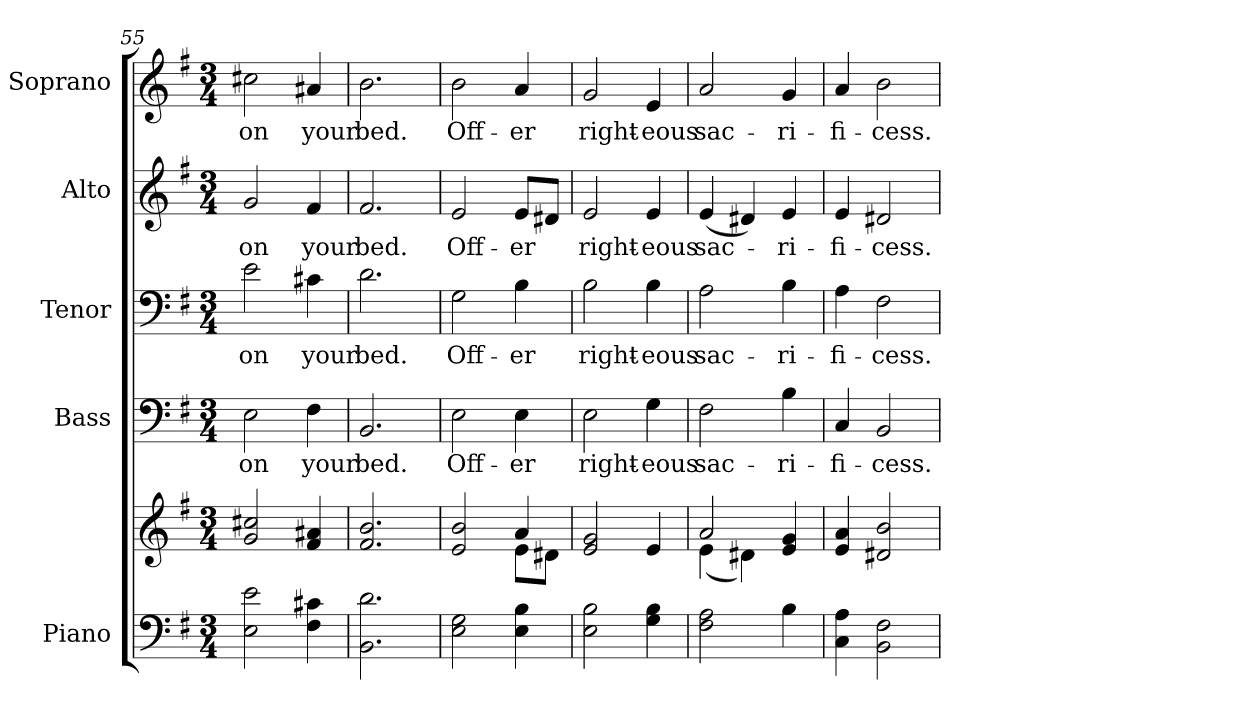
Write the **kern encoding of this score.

**kern	**kern	**kern	**text	**kern	**text	**kern	**text	**kern	**text
*part5	*part5	*part4	*part4	*part3	*part3	*part2	*part2	*part1	*part1
*staff6	*staff5	*staff4	*staff4	*staff3	*staff3	*staff2	*staff2	*staff1	*staff1
*I"Piano	*	*I"Bass	*	*I"Tenor	*	*I"Alto	*	*I"Soprano	*
*I'Pno.	*	*I'B.	*	*I'T.	*	*I'A.	*	*I'S.	*
*clefF4	*clefG2	*clefF4	*	*clefF4	*	*clefG2	*	*clefG2	*
*k[f#]	*k[f#]	*k[f#]	*	*k[f#]	*	*k[f#]	*	*k[f#]	*
*G:	*G:	*G:	*	*G:	*	*G:	*	*G:	*
*M3/4	*M3/4	*M3/4	*	*M3/4	*	*M3/4	*	*M3/4	*
=55	=55	=55	=55	=55	=55	=55	=55	=55	=55
!	!	!	!LO:LY:b:color=#000000	!	!	!	!	!	!
!	!	!	!	!	!LO:LY:b:color=#000000	!	!	!	!
!	!	!	!	!	!	!	!LO:LY:b:color=#000000	!	!
!	!	!	!	!	!	!	!	!	!LO:LY:b:color=#000000
2Ei\ 2ei	2gi/ 2cc#Xi	2Ei\	-on	2ei\	-on	2gi/	-on	2cc#Xi\	-on
!	!	!	!LO:LY:b:color=#000000	!	!	!	!	!	!
!	!	!	!	!	!LO:LY:b:color=#000000	!	!	!	!
!	!	!	!	!	!	!	!LO:LY:b:color=#000000	!	!
!	!	!	!	!	!	!	!	!	!LO:LY:b:color=#000000
4F#i\ 4c#Xi	4f#i/ 4a#Xi	4F#i\	your	4c#Xi\	your	4f#i/	your	4a#Xi/	your
=56	=56	=56	=56	=56	=56	=56	=56	=56	=56
!	!	!	!LO:LY:b:color=#000000	!	!	!	!	!	!
!	!	!	!	!	!LO:LY:b:color=#000000	!	!	!	!
!	!	!	!	!	!	!	!LO:LY:b:color=#000000	!	!
!	!	!	!	!	!	!	!	!	!LO:LY:b:color=#000000
2.BBi\ 2.di	2.f#i/ 2.bi	2.BBi/	bed.	2.di\	bed.	2.f#i/	bed.	2.bi\	bed.
!!LO:PB:g=z
=57	=57	=57	=57	=57	=57	=57	=57	=57	=57
*	*^	*	*	*	*	*	*	*	*
!	!	!	!	!LO:LY:b:color=#000000	!	!	!	!	!	!
!	!	!	!	!	!	!LO:LY:b:color=#000000	!	!	!	!
!	!	!	!	!	!	!	!	!LO:LY:b:color=#000000	!	!
!	!	!	!	!	!	!	!	!	!	!LO:LY:b:color=#000000
2Ei\ 2Gi	2ei/ 2bi	2ryy	2Ei\	Off-	2Gi\	Off-	2ei/	Off-	2bi\	Off-
!	!	!	!	!LO:LY:b:color=#000000	!	!	!	!	!	!
!	!	!	!	!	!	!LO:LY:b:color=#000000	!	!	!	!
!	!	!	!	!	!	!	!	!LO:LY:b:color=#000000	!	!
!	!	!	!	!	!	!	!	!	!	!LO:LY:b:color=#000000
4Ei\ 4Bi	4ai/	8ei\L	4Ei\	-er	4Bi\	-er	8ei/L	-er	4ai/	-er
.	.	8d#Xi\J	.	.	.	.	8d#Xi/J	.	.	.
*	*v	*v	*	*	*	*	*	*	*	*
=58	=58	=58	=58	=58	=58	=58	=58	=58	=58
*	*^	*	*	*	*	*	*	*	*
!	!	!	!	!LO:LY:b:color=#000000	!	!	!	!	!	!
*	*v	*v	*	*	*	*	*	*	*	*
*	*^	*	*	*	*	*	*	*	*
!	!	!	!	!	!	!LO:LY:b:color=#000000	!	!	!	!
*	*v	*v	*	*	*	*	*	*	*	*
*	*^	*	*	*	*	*	*	*	*
!	!	!	!	!	!	!	!	!LO:LY:b:color=#000000	!	!
*	*v	*v	*	*	*	*	*	*	*	*
*	*^	*	*	*	*	*	*	*	*
!	!	!	!	!	!	!	!	!	!	!LO:LY:b:color=#000000
*	*v	*v	*	*	*	*	*	*	*	*
2Ei\ 2Bi	2ei/ 2gi	2Ei\	right-	2Bi\	right-	2ei/	right-	2gi/	right-
!	!	!	!LO:LY:b:color=#000000	!	!	!	!	!	!
!	!	!	!	!	!LO:LY:b:color=#000000	!	!	!	!
!	!	!	!	!	!	!	!LO:LY:b:color=#000000	!	!
!	!	!	!	!	!	!	!	!	!LO:LY:b:color=#000000
4Gi\ 4Bi	4ei/	4Gi\	-eous	4Bi\	-eous	4ei/	-eous	4ei/	-eous
=59	=59	=59	=59	=59	=59	=59	=59	=59	=59
*	*^	*	*	*	*	*	*	*	*
!	!	!	!	!LO:LY:b:color=#000000	!	!	!	!	!	!
!	!	!	!	!	!	!LO:LY:b:color=#000000	!	!	!	!
!	!	!	!	!	!	!	!	!LO:LY:b:color=#000000	!	!
!	!	!	!	!	!	!	!	!	!	!LO:LY:b:color=#000000
2F#i\ 2Ai	2ai/	(4ei\	2F#i\	sac-	2Ai\	sac-	(4ei/	sac-	2ai/	sac-
.	.	4d#Xi\)	.	.	.	.	4d#Xi/)	.	.	.
!	!	!	!	!LO:LY:b:color=#000000	!	!	!	!	!	!
!	!	!	!	!	!	!LO:LY:b:color=#000000	!	!	!	!
!	!	!	!	!	!	!	!	!LO:LY:b:color=#000000	!	!
!	!	!	!	!	!	!	!	!	!	!LO:LY:b:color=#000000
4Bi\	4ei/ 4gi	4ryy	4Bi\	-ri-	4Bi\	-ri-	4ei/	-ri-	4gi/	-ri-
*	*v	*v	*	*	*	*	*	*	*	*
=60	=60	=60	=60	=60	=60	=60	=60	=60	=60
*	*^	*	*	*	*	*	*	*	*
!	!	!	!	!LO:LY:b:color=#000000	!	!	!	!	!	!
*	*v	*v	*	*	*	*	*	*	*	*
*	*^	*	*	*	*	*	*	*	*
!	!	!	!	!	!	!LO:LY:b:color=#000000	!	!	!	!
*	*v	*v	*	*	*	*	*	*	*	*
*	*^	*	*	*	*	*	*	*	*
!	!	!	!	!	!	!	!	!LO:LY:b:color=#000000	!	!
*	*v	*v	*	*	*	*	*	*	*	*
*	*^	*	*	*	*	*	*	*	*
!	!	!	!	!	!	!	!	!	!	!LO:LY:b:color=#000000
*	*v	*v	*	*	*	*	*	*	*	*
4Ci\ 4Ai	4ei/ 4ai	4Ci/	-fi-	4Ai\	-fi-	4ei/	-fi-	4ai/	-fi-
!	!	!	!LO:LY:b:color=#000000	!	!	!	!	!	!
!	!	!	!	!	!LO:LY:b:color=#000000	!	!	!	!
!	!	!	!	!	!	!	!LO:LY:b:color=#000000	!	!
!	!	!	!	!	!	!	!	!	!LO:LY:b:color=#000000
2BBi\ 2F#i	2d#Xi/ 2bi	2BBi/	-cess.	2F#i\	-cess.	2d#Xi/	-cess.	2bi\	-cess.
=	=	=	=	=	=	=	=	=	=
*-	*-	*-	*-	*-	*-	*-	*-	*-	*-
